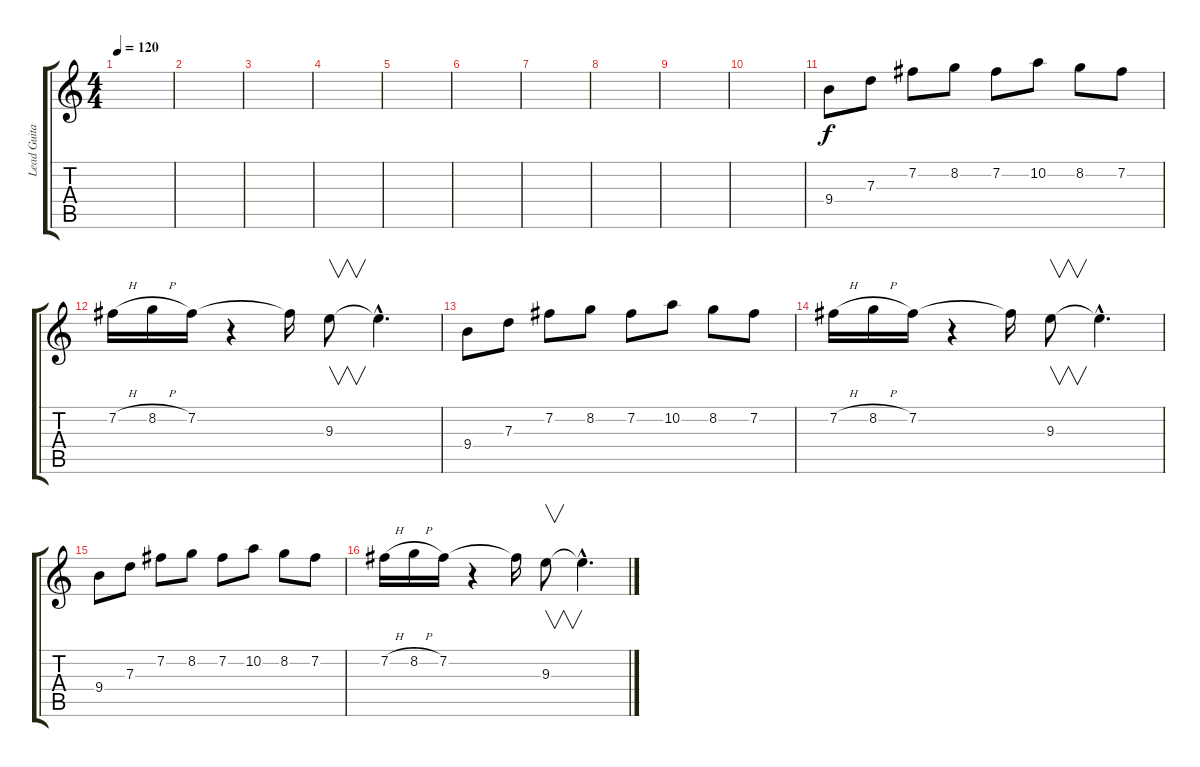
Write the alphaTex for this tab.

\track ("Lead Guitar" "Lead Guita") {instrument acousticguitarsteel}
\staff {score tabs}
\tuning (E4 B3 G3 D3 A2 E2) {hide}
\ts (4 4)
\tempo 120
\clef g2
\ks c
|
|
|
|
|
|
|
|
|
|
9.4.8{instrument electricguitarmuted} 7.3.8 7.2.8 8.2.8 7.2.8 10.2.8 8.2.8 7.2.8 |
7.2{h}.16{instrument acousticguitarsteel} 8.2{h}.16 7.2.16 r.4 7.2{t}.16 9.3.8{v} 9.3{hac t}.4{d} |
9.4.8{instrument electricguitarmuted} 7.3.8 7.2.8 8.2.8 7.2.8 10.2.8 8.2.8 7.2.8 |
7.2{h}.16{instrument acousticguitarsteel} 8.2{h}.16 7.2.16 r.4 7.2{t}.16 9.3.8{v} 9.3{hac t}.4{d} |
9.4.8{instrument electricguitarmuted} 7.3.8 7.2.8 8.2.8 7.2.8 10.2.8 8.2.8 7.2.8 |
7.2{h}.16{instrument acousticguitarsteel} 8.2{h}.16 7.2.16 r.4 7.2{t}.16 9.3.8{v} 9.3{hac t}.4{d}
